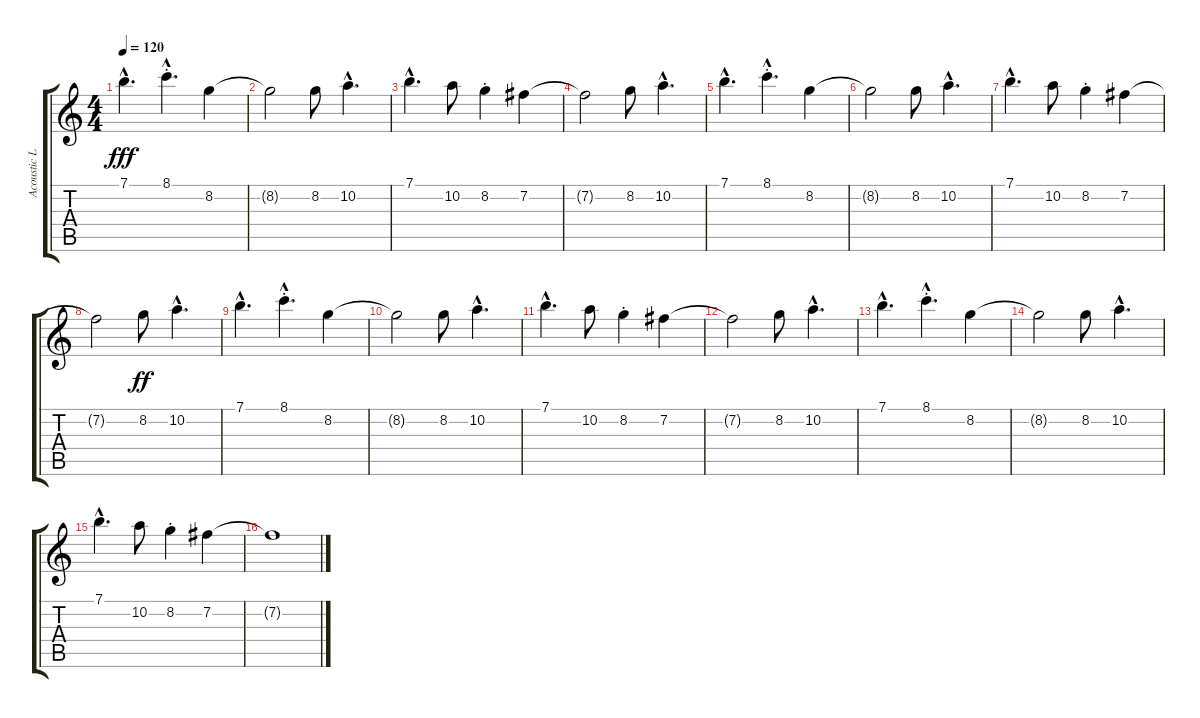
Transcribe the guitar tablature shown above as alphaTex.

\track ("Acoustic Lead" "Acoustic L") {instrument acousticguitarsteel}
\staff {score tabs}
\tuning (E4 B3 G3 D3 A2 E2) {hide}
\ts (4 4)
\tempo 120
\clef g2
\ks c
7.1{hac}.4{d dy fff} 8.1{hac st}.4{d} 8.2.4 |
8.2{t}.2 8.2.8 10.2{hac}.4{d} |
7.1{hac}.4{d} 10.2.8 8.2{st}.4 7.2.4 |
7.2{t}.2 8.2.8 10.2{hac}.4{d} |
7.1{hac}.4{d} 8.1{hac st}.4{d} 8.2.4 |
8.2{t}.2 8.2.8 10.2{hac}.4{d} |
7.1{hac}.4{d} 10.2.8 8.2{st}.4 7.2.4 |
7.2{t}.2 8.2.8{dy ff} 10.2{hac}.4{d} |
7.1{hac}.4{d} 8.1{hac st}.4{d} 8.2.4 |
8.2{t}.2 8.2.8 10.2{hac}.4{d} |
7.1{hac}.4{d} 10.2.8 8.2{st}.4 7.2.4 |
7.2{t}.2 8.2.8 10.2{hac}.4{d} |
7.1{hac}.4{d} 8.1{hac st}.4{d} 8.2.4 |
8.2{t}.2 8.2.8 10.2{hac}.4{d} |
7.1{hac}.4{d} 10.2.8 8.2{st}.4 7.2.4 |
7.2{t}.1
